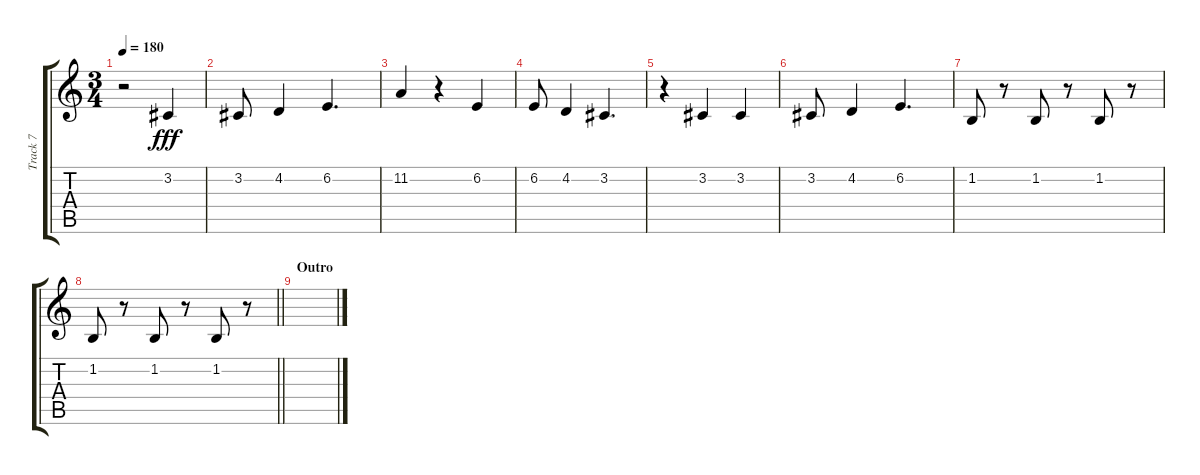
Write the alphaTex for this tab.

\track ("Track 7" "Track 7") {instrument tenorsax}
\staff {score tabs}
\tuning (Eb4 Bb3 Gb3 Db3 Ab2 Eb2) {hide}
\ts (3 4)
\tempo 180
\clef g2
\ks c
r.2{dy fff} 3.2.4 |
3.2.8 4.2.4 6.2.4{d} |
11.2.4 r.4 6.2.4 |
6.2.8 4.2.4 3.2.4{d} |
r.4 3.2.4 3.2.4 |
3.2.8 4.2.4 6.2.4{d} |
1.2.8 r.8 1.2.8 r.8 1.2.8 r.8 |
\barLineRight lightlight
1.2.8 r.8 1.2.8 r.8 1.2.8 r.8 |
\section ("" "Outro")
